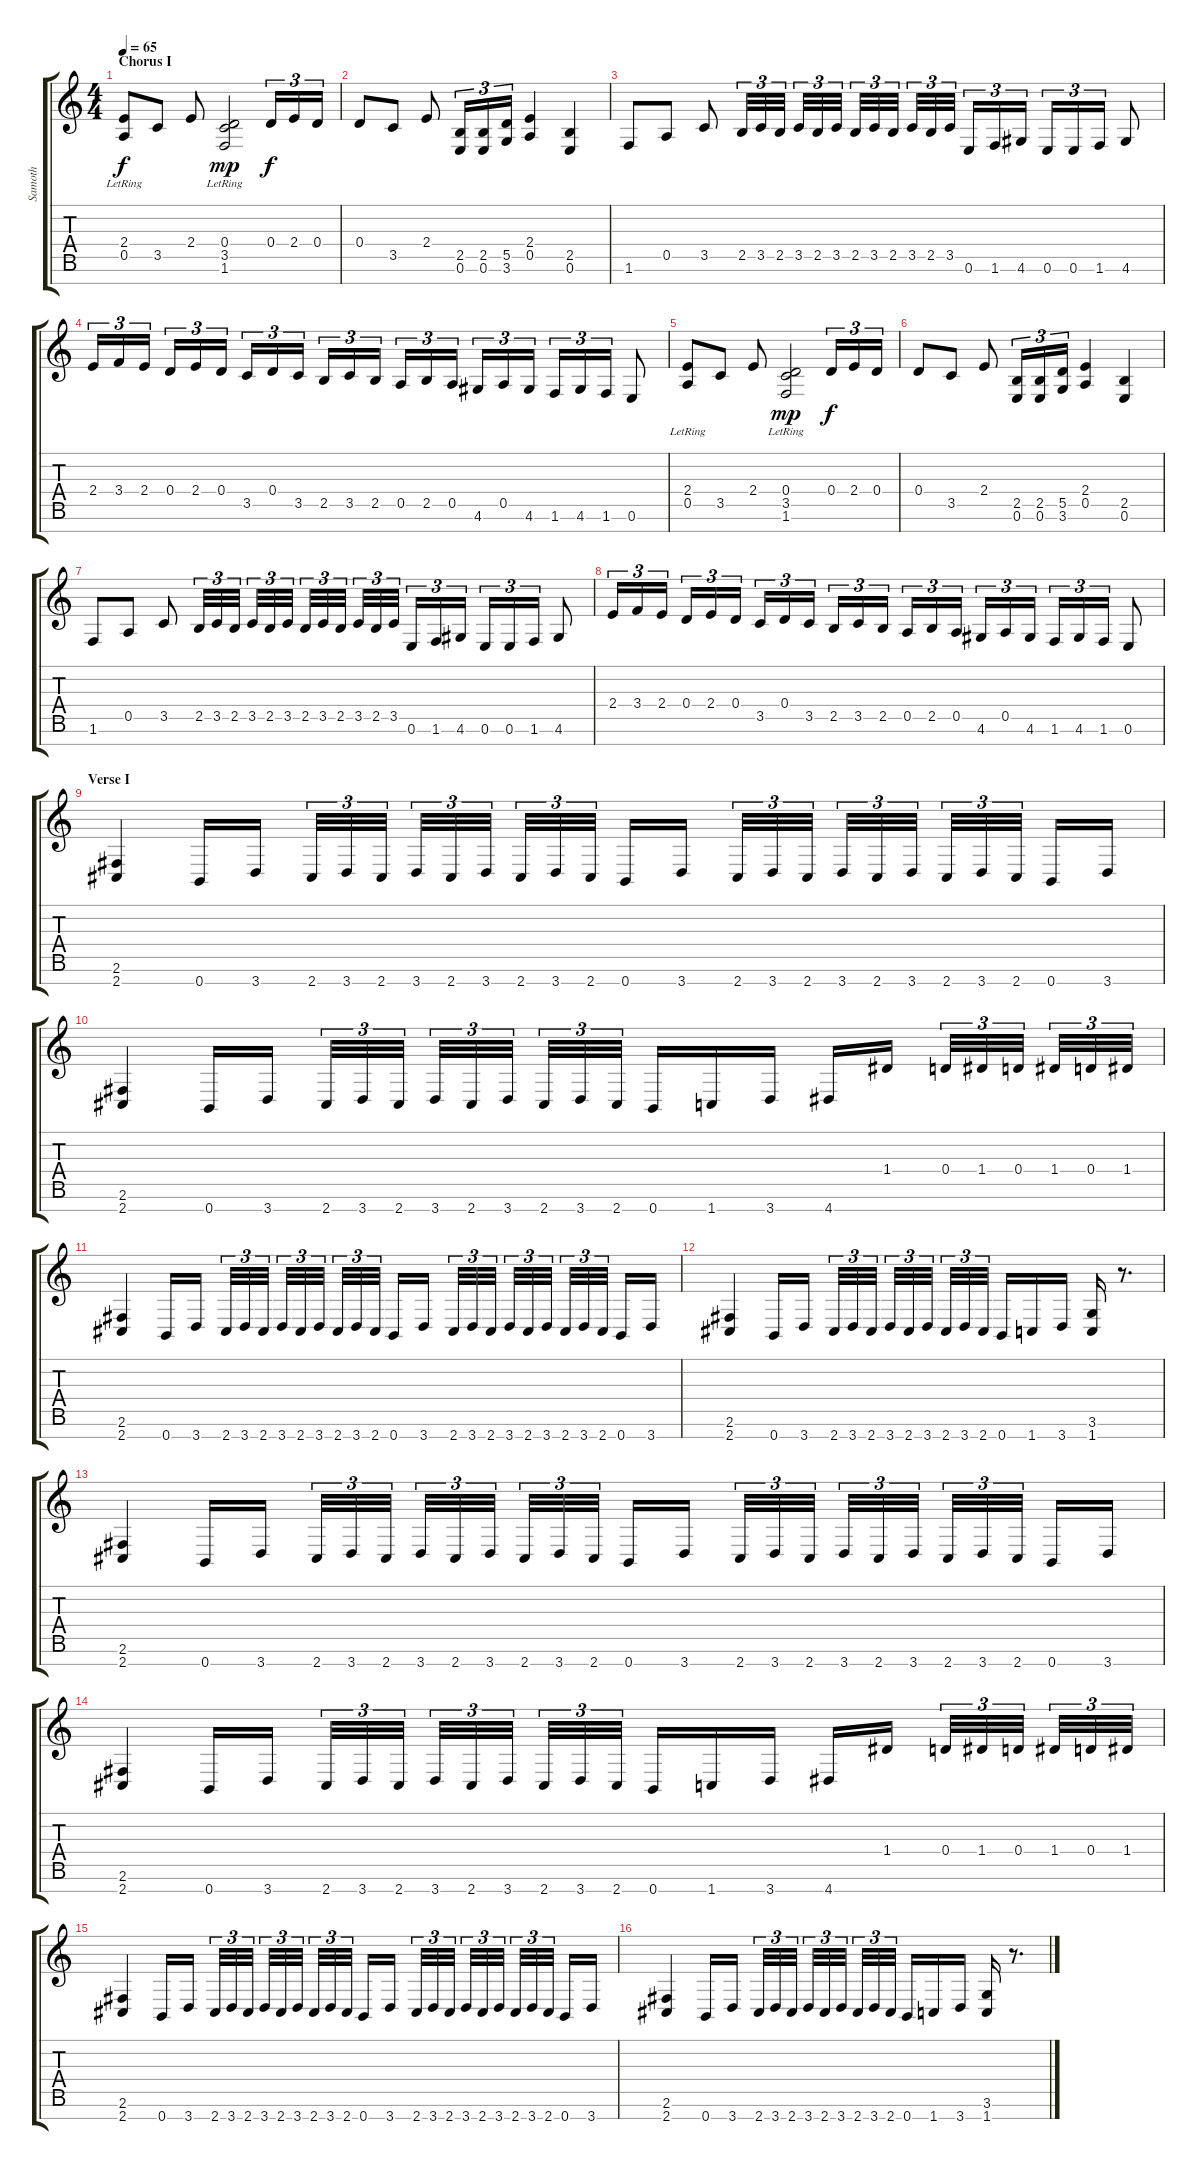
\track ("Samoth" "Samoth") {instrument distortionguitar}
\staff {score tabs}
\tuning (E4 B3 G3 D3 A2 E2 B1) {hide}
\ts (4 4)
\section ("" "Chorus I")
\tempo 65
\clef g2
\ks c
(2.4{lr} 0.5{lr}).8{dy f} 3.5.8 2.4.8 (0.4 3.5{lr} 1.6{lr}).2{dy mp} 0.4.16{tu (3 2) dy f} 2.4.16{tu (3 2)} 0.4.16{tu (3 2)} |
0.4.8 3.5.8 2.4.8 (2.5 0.6).16{tu (3 2)} (2.5 0.6).16{tu (3 2)} (5.5 3.6).16{tu (3 2)} (2.4 0.5).4 (2.5 0.6).4 |
1.6.8 0.5.8 3.5.8 2.5.32{tu (3 2)} 3.5.32{tu (3 2)} 2.5.32{tu (3 2)} 3.5.32{tu (3 2)} 2.5.32{tu (3 2)} 3.5.32{tu (3 2)} 2.5.32{tu (3 2)} 3.5.32{tu (3 2)} 2.5.32{tu (3 2)} 3.5.32{tu (3 2)} 2.5.32{tu (3 2)} 3.5.32{tu (3 2)} 0.6.16{tu (3 2)} 1.6.16{tu (3 2)} 4.6.16{tu (3 2)} 0.6.16{tu (3 2)} 0.6.16{tu (3 2)} 1.6.16{tu (3 2)} 4.6.8 |
2.4.16{tu (3 2)} 3.4.16{tu (3 2)} 2.4.16{tu (3 2)} 0.4.16{tu (3 2)} 2.4.16{tu (3 2)} 0.4.16{tu (3 2)} 3.5.16{tu (3 2)} 0.4.16{tu (3 2)} 3.5.16{tu (3 2)} 2.5.16{tu (3 2)} 3.5.16{tu (3 2)} 2.5.16{tu (3 2)} 0.5.16{tu (3 2)} 2.5.16{tu (3 2)} 0.5.16{tu (3 2)} 4.6.16{tu (3 2)} 0.5.16{tu (3 2)} 4.6.16{tu (3 2)} 1.6.16{tu (3 2)} 4.6.16{tu (3 2)} 1.6.16{tu (3 2)} 0.6.8 |
(2.4{lr} 0.5{lr}).8 3.5.8 2.4.8 (0.4 3.5{lr} 1.6{lr}).2{dy mp} 0.4.16{tu (3 2) dy f} 2.4.16{tu (3 2)} 0.4.16{tu (3 2)} |
0.4.8 3.5.8 2.4.8 (2.5 0.6).16{tu (3 2)} (2.5 0.6).16{tu (3 2)} (5.5 3.6).16{tu (3 2)} (2.4 0.5).4 (2.5 0.6).4 |
1.6.8 0.5.8 3.5.8 2.5.32{tu (3 2)} 3.5.32{tu (3 2)} 2.5.32{tu (3 2)} 3.5.32{tu (3 2)} 2.5.32{tu (3 2)} 3.5.32{tu (3 2)} 2.5.32{tu (3 2)} 3.5.32{tu (3 2)} 2.5.32{tu (3 2)} 3.5.32{tu (3 2)} 2.5.32{tu (3 2)} 3.5.32{tu (3 2)} 0.6.16{tu (3 2)} 1.6.16{tu (3 2)} 4.6.16{tu (3 2)} 0.6.16{tu (3 2)} 0.6.16{tu (3 2)} 1.6.16{tu (3 2)} 4.6.8 |
2.4.16{tu (3 2)} 3.4.16{tu (3 2)} 2.4.16{tu (3 2)} 0.4.16{tu (3 2)} 2.4.16{tu (3 2)} 0.4.16{tu (3 2)} 3.5.16{tu (3 2)} 0.4.16{tu (3 2)} 3.5.16{tu (3 2)} 2.5.16{tu (3 2)} 3.5.16{tu (3 2)} 2.5.16{tu (3 2)} 0.5.16{tu (3 2)} 2.5.16{tu (3 2)} 0.5.16{tu (3 2)} 4.6.16{tu (3 2)} 0.5.16{tu (3 2)} 4.6.16{tu (3 2)} 1.6.16{tu (3 2)} 4.6.16{tu (3 2)} 1.6.16{tu (3 2)} 0.6.8 |
\section ("" "Verse I")
(2.6 2.7).4 0.7.16 3.7.16 2.7.32{tu (3 2)} 3.7.32{tu (3 2)} 2.7.32{tu (3 2)} 3.7.32{tu (3 2)} 2.7.32{tu (3 2)} 3.7.32{tu (3 2)} 2.7.32{tu (3 2)} 3.7.32{tu (3 2)} 2.7.32{tu (3 2)} 0.7.16 3.7.16 2.7.32{tu (3 2)} 3.7.32{tu (3 2)} 2.7.32{tu (3 2)} 3.7.32{tu (3 2)} 2.7.32{tu (3 2)} 3.7.32{tu (3 2)} 2.7.32{tu (3 2)} 3.7.32{tu (3 2)} 2.7.32{tu (3 2)} 0.7.16 3.7.16 |
(2.6 2.7).4 0.7.16 3.7.16 2.7.32{tu (3 2)} 3.7.32{tu (3 2)} 2.7.32{tu (3 2)} 3.7.32{tu (3 2)} 2.7.32{tu (3 2)} 3.7.32{tu (3 2)} 2.7.32{tu (3 2)} 3.7.32{tu (3 2)} 2.7.32{tu (3 2)} 0.7.16 1.7.16 3.7.16 4.7.16 1.4.16 0.4.32{tu (3 2)} 1.4.32{tu (3 2)} 0.4.32{tu (3 2)} 1.4.32{tu (3 2)} 0.4.32{tu (3 2)} 1.4.32{tu (3 2)} |
(2.6 2.7).4 0.7.16 3.7.16 2.7.32{tu (3 2)} 3.7.32{tu (3 2)} 2.7.32{tu (3 2)} 3.7.32{tu (3 2)} 2.7.32{tu (3 2)} 3.7.32{tu (3 2)} 2.7.32{tu (3 2)} 3.7.32{tu (3 2)} 2.7.32{tu (3 2)} 0.7.16 3.7.16 2.7.32{tu (3 2)} 3.7.32{tu (3 2)} 2.7.32{tu (3 2)} 3.7.32{tu (3 2)} 2.7.32{tu (3 2)} 3.7.32{tu (3 2)} 2.7.32{tu (3 2)} 3.7.32{tu (3 2)} 2.7.32{tu (3 2)} 0.7.16 3.7.16 |
(2.6 2.7).4 0.7.16 3.7.16 2.7.32{tu (3 2)} 3.7.32{tu (3 2)} 2.7.32{tu (3 2)} 3.7.32{tu (3 2)} 2.7.32{tu (3 2)} 3.7.32{tu (3 2)} 2.7.32{tu (3 2)} 3.7.32{tu (3 2)} 2.7.32{tu (3 2)} 0.7.16 1.7.16 3.7.16 (3.6 1.7).16 r.8{d} |
(2.6 2.7).4 0.7.16 3.7.16 2.7.32{tu (3 2)} 3.7.32{tu (3 2)} 2.7.32{tu (3 2)} 3.7.32{tu (3 2)} 2.7.32{tu (3 2)} 3.7.32{tu (3 2)} 2.7.32{tu (3 2)} 3.7.32{tu (3 2)} 2.7.32{tu (3 2)} 0.7.16 3.7.16 2.7.32{tu (3 2)} 3.7.32{tu (3 2)} 2.7.32{tu (3 2)} 3.7.32{tu (3 2)} 2.7.32{tu (3 2)} 3.7.32{tu (3 2)} 2.7.32{tu (3 2)} 3.7.32{tu (3 2)} 2.7.32{tu (3 2)} 0.7.16 3.7.16 |
(2.6 2.7).4 0.7.16 3.7.16 2.7.32{tu (3 2)} 3.7.32{tu (3 2)} 2.7.32{tu (3 2)} 3.7.32{tu (3 2)} 2.7.32{tu (3 2)} 3.7.32{tu (3 2)} 2.7.32{tu (3 2)} 3.7.32{tu (3 2)} 2.7.32{tu (3 2)} 0.7.16 1.7.16 3.7.16 4.7.16 1.4.16 0.4.32{tu (3 2)} 1.4.32{tu (3 2)} 0.4.32{tu (3 2)} 1.4.32{tu (3 2)} 0.4.32{tu (3 2)} 1.4.32{tu (3 2)} |
(2.6 2.7).4 0.7.16 3.7.16 2.7.32{tu (3 2)} 3.7.32{tu (3 2)} 2.7.32{tu (3 2)} 3.7.32{tu (3 2)} 2.7.32{tu (3 2)} 3.7.32{tu (3 2)} 2.7.32{tu (3 2)} 3.7.32{tu (3 2)} 2.7.32{tu (3 2)} 0.7.16 3.7.16 2.7.32{tu (3 2)} 3.7.32{tu (3 2)} 2.7.32{tu (3 2)} 3.7.32{tu (3 2)} 2.7.32{tu (3 2)} 3.7.32{tu (3 2)} 2.7.32{tu (3 2)} 3.7.32{tu (3 2)} 2.7.32{tu (3 2)} 0.7.16 3.7.16 |
(2.6 2.7).4 0.7.16 3.7.16 2.7.32{tu (3 2)} 3.7.32{tu (3 2)} 2.7.32{tu (3 2)} 3.7.32{tu (3 2)} 2.7.32{tu (3 2)} 3.7.32{tu (3 2)} 2.7.32{tu (3 2)} 3.7.32{tu (3 2)} 2.7.32{tu (3 2)} 0.7.16 1.7.16 3.7.16 (3.6 1.7).16 r.8{d}
